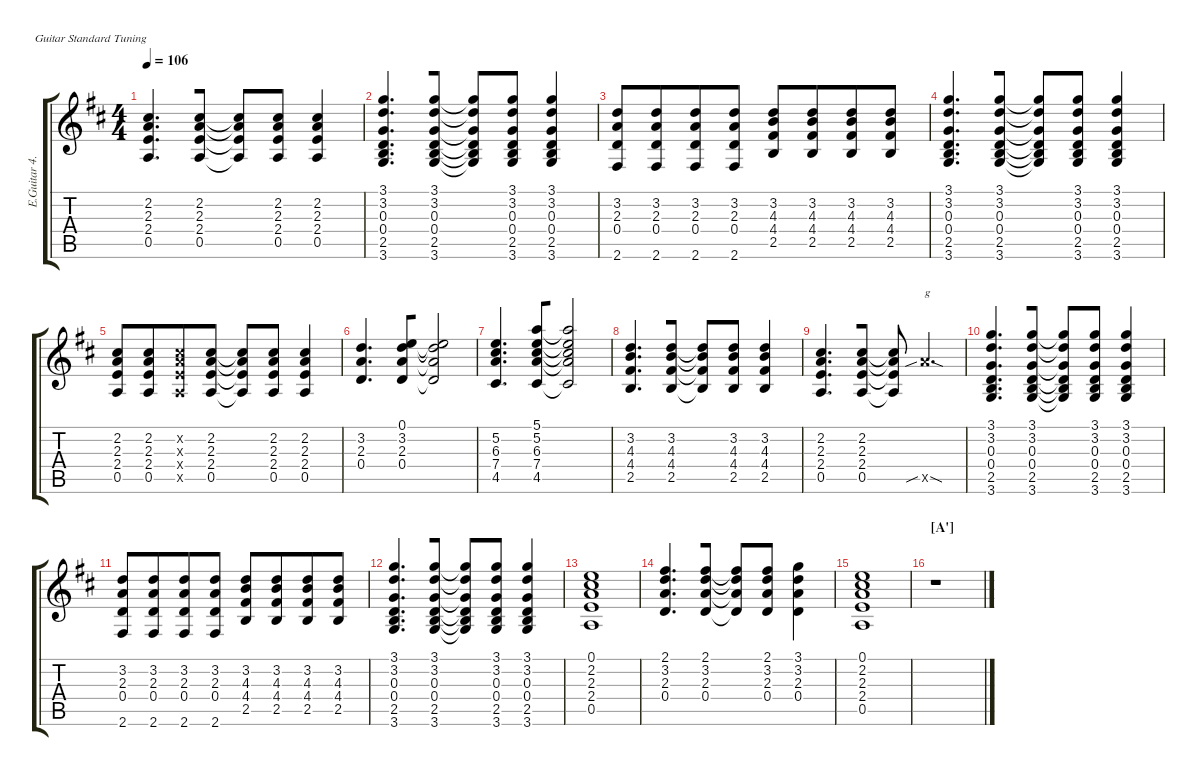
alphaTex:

\defaultSystemsLayout 4
\hideDynamics
\track ("E.Guitar 4." "E.Guitar 4.") {defaultSystemsLayout 4 instrument overdrivenguitar}
\staff {score tabs}
\tuning (E4 B3 G3 D3 A2 E2)
\ts (4 4)
\tempo 106
\clef g2
\ks d
(0.5{acc forcenatural} 2.4{acc forcenatural} 2.3{acc forcenatural} 2.2{acc #}).4{d dy mf beam Up beam merge} (0.5{acc forcenatural} 2.4{acc forcenatural} 2.3{acc forcenatural} 2.2{acc #}).8{beam Up beam split} (0.5{t acc forcenatural} 2.4{t acc forcenatural} 2.3{t acc forcenatural} 2.2{t acc #}).8{beam Up} (0.5{acc forcenatural} 2.4{acc forcenatural} 2.3{acc forcenatural} 2.2{acc #}).8{beam Up} (0.5{acc forcenatural} 2.4{acc forcenatural} 2.3{acc forcenatural} 2.2{acc #}).4{beam Up} |
(3.6{acc forcenatural} 2.5{acc forcenatural} 3.1{acc forcenatural} 3.2{acc forcenatural} 0.3{acc forcenatural} 0.4{acc forcenatural}).4{d beam Up beam merge} (3.6{acc forcenatural} 2.5{acc forcenatural} 3.1{acc forcenatural} 3.2{acc forcenatural} 0.3{acc forcenatural} 0.4{acc forcenatural}).8{beam Up beam split} (3.6{t acc forcenatural} 2.5{t acc forcenatural} 3.1{t acc forcenatural} 3.2{t acc forcenatural} 0.3{t acc forcenatural} 0.4{t acc forcenatural}).8{beam Up} (3.6{acc forcenatural} 2.5{acc forcenatural} 3.1{acc forcenatural} 3.2{acc forcenatural} 0.3{acc forcenatural} 0.4{acc forcenatural}).8{beam Up} (3.6{acc forcenatural} 2.5{acc forcenatural} 3.1{acc forcenatural} 3.2{acc forcenatural} 0.3{acc forcenatural} 0.4{acc forcenatural}).4{beam Up} |
(2.6{acc #} 2.3{acc forcenatural} 3.2{acc forcenatural} 0.4{acc forcenatural}).8{beam Up beam merge} (2.6{acc #} 3.2{acc forcenatural} 2.3{acc forcenatural} 0.4{acc forcenatural}).8{beam Up beam merge} (2.6{acc #} 3.2{acc forcenatural} 2.3{acc forcenatural} 0.4{acc forcenatural}).8{beam Up beam merge} (2.6{acc #} 3.2{acc forcenatural} 2.3{acc forcenatural} 0.4{acc forcenatural}).8{beam Up} (2.5{acc forcenatural} 4.4{acc #} 4.3{acc forcenatural} 3.2{acc forcenatural}).8{beam Up beam merge} (2.5{acc forcenatural} 4.4{acc #} 3.2{acc forcenatural} 4.3{acc forcenatural}).8{beam Up beam merge} (2.5{acc forcenatural} 4.4{acc #} 3.2{acc forcenatural} 4.3{acc forcenatural}).8{beam Up beam merge} (2.5{acc forcenatural} 4.4{acc #} 3.2{acc forcenatural} 4.3{acc forcenatural}).8{beam Up} |
(3.6{acc forcenatural} 2.5{acc forcenatural} 3.1{acc forcenatural} 3.2{acc forcenatural} 0.3{acc forcenatural} 0.4{acc forcenatural}).4{d beam Up beam merge} (3.6{acc forcenatural} 2.5{acc forcenatural} 3.1{acc forcenatural} 3.2{acc forcenatural} 0.3{acc forcenatural} 0.4{acc forcenatural}).8{beam Up beam split} (3.6{t acc forcenatural} 2.5{t acc forcenatural} 3.1{t acc forcenatural} 3.2{t acc forcenatural} 0.3{t acc forcenatural} 0.4{t acc forcenatural}).8{beam Up} (3.6{acc forcenatural} 2.5{acc forcenatural} 3.1{acc forcenatural} 3.2{acc forcenatural} 0.3{acc forcenatural} 0.4{acc forcenatural}).8{beam Up} (3.6{acc forcenatural} 2.5{acc forcenatural} 3.1{acc forcenatural} 3.2{acc forcenatural} 0.3{acc forcenatural} 0.4{acc forcenatural}).4{beam Up} |
(0.5{acc forcenatural} 2.4{acc forcenatural} 2.3{acc forcenatural} 2.2{acc #}).8{beam Up beam merge} (0.5{acc forcenatural} 2.4{acc forcenatural} 2.3{acc forcenatural} 2.2{acc #}).8{beam Up beam merge} (0.5{x acc forcenatural} 2.4{x acc forcenatural} 2.3{x acc forcenatural} 2.2{x acc #}).8{beam Up} (0.5{acc forcenatural} 2.4{acc forcenatural} 2.3{acc forcenatural} 2.2{acc #}).8{beam Up} (0.5{t acc forcenatural} 2.4{t acc forcenatural} 2.3{t acc forcenatural} 2.2{t acc #}).8{beam Up} (0.5{acc forcenatural} 2.4{acc forcenatural} 2.3{acc forcenatural} 2.2{acc #}).8{beam Up} (0.5{acc forcenatural} 2.4{acc forcenatural} 2.3{acc forcenatural} 2.2{acc #}).4{beam Up} |
(0.4{acc forcenatural} 2.3{acc forcenatural} 3.2{acc forcenatural}).4{d beam Up beam merge} (0.4{acc forcenatural} 2.3{acc forcenatural} 3.2{acc forcenatural} 0.1{acc forcenatural}).8{beam Up beam merge} (0.4{t acc forcenatural} 2.3{t acc forcenatural} 3.2{t acc forcenatural} 0.1{t acc forcenatural}).2{beam Up} |
(4.5{acc #} 7.4{acc forcenatural} 6.3{acc #} 5.2{acc forcenatural}).4{d beam Up beam merge} (4.5{acc #} 7.4{acc forcenatural} 6.3{acc #} 5.2{acc forcenatural} 5.1{acc forcenatural}).8{beam Down beam merge} (4.5{t acc #} 7.4{t acc forcenatural} 6.3{t acc #} 5.2{t acc forcenatural} 5.1{t acc forcenatural}).2{beam Down} |
(2.5{acc forcenatural} 4.4{acc #} 3.2{acc forcenatural} 4.3{acc forcenatural}).4{d beam Up beam merge} (2.5{acc forcenatural} 4.4{acc #} 3.2{acc forcenatural} 4.3{acc forcenatural}).8{beam Up} (2.5{t acc forcenatural} 4.4{t acc #} 3.2{t acc forcenatural} 4.3{t acc forcenatural}).8{beam Up} (2.5{acc forcenatural} 4.4{acc #} 3.2{acc forcenatural} 4.3{acc forcenatural}).8{beam Up} (2.5{acc forcenatural} 4.4{acc #} 3.2{acc forcenatural} 4.3{acc forcenatural}).4{beam Up} |
(0.5{acc forcenatural} 2.4{acc forcenatural} 2.3{acc forcenatural} 2.2{acc #}).4{d beam Up beam merge} (0.5{acc forcenatural} 2.4{acc forcenatural} 2.3{acc forcenatural} 2.2{acc #}).8{beam Up beam split} (0.5{t acc forcenatural} 2.4{t acc forcenatural} 2.3{t acc forcenatural} 2.2{t acc #}).8{beam Up} 12.5{sib sod x acc forcenatural}.4{d txt "g" beam Up} |
(3.6{acc forcenatural} 2.5{acc forcenatural} 3.1{acc forcenatural} 3.2{acc forcenatural} 0.3{acc forcenatural} 0.4{acc forcenatural}).4{d beam Up beam merge} (3.6{acc forcenatural} 2.5{acc forcenatural} 3.1{acc forcenatural} 3.2{acc forcenatural} 0.3{acc forcenatural} 0.4{acc forcenatural}).8{beam Up beam split} (3.6{t acc forcenatural} 2.5{t acc forcenatural} 3.1{t acc forcenatural} 3.2{t acc forcenatural} 0.3{t acc forcenatural} 0.4{t acc forcenatural}).8{beam Up} (3.6{acc forcenatural} 2.5{acc forcenatural} 3.1{acc forcenatural} 3.2{acc forcenatural} 0.3{acc forcenatural} 0.4{acc forcenatural}).8{beam Up} (3.6{acc forcenatural} 2.5{acc forcenatural} 3.1{acc forcenatural} 3.2{acc forcenatural} 0.3{acc forcenatural} 0.4{acc forcenatural}).4{beam Up} |
(2.6{acc #} 2.3{acc forcenatural} 3.2{acc forcenatural} 0.4{acc forcenatural}).8{beam Up beam merge} (2.6{acc #} 3.2{acc forcenatural} 2.3{acc forcenatural} 0.4{acc forcenatural}).8{beam Up beam merge} (2.6{acc #} 3.2{acc forcenatural} 2.3{acc forcenatural} 0.4{acc forcenatural}).8{beam Up beam merge} (2.6{acc #} 3.2{acc forcenatural} 2.3{acc forcenatural} 0.4{acc forcenatural}).8{beam Up} (2.5{acc forcenatural} 4.4{acc #} 4.3{acc forcenatural} 3.2{acc forcenatural}).8{beam Up beam merge} (2.5{acc forcenatural} 4.4{acc #} 3.2{acc forcenatural} 4.3{acc forcenatural}).8{beam Up beam merge} (2.5{acc forcenatural} 4.4{acc #} 3.2{acc forcenatural} 4.3{acc forcenatural}).8{beam Up beam merge} (2.5{acc forcenatural} 4.4{acc #} 3.2{acc forcenatural} 4.3{acc forcenatural}).8{beam Up} |
(3.6{acc forcenatural} 2.5{acc forcenatural} 3.1{acc forcenatural} 3.2{acc forcenatural} 0.3{acc forcenatural} 0.4{acc forcenatural}).4{d beam Up beam merge} (3.6{acc forcenatural} 2.5{acc forcenatural} 3.1{acc forcenatural} 3.2{acc forcenatural} 0.3{acc forcenatural} 0.4{acc forcenatural}).8{beam Up beam split} (3.6{t acc forcenatural} 2.5{t acc forcenatural} 3.1{t acc forcenatural} 3.2{t acc forcenatural} 0.3{t acc forcenatural} 0.4{t acc forcenatural}).8{beam Up} (3.6{acc forcenatural} 2.5{acc forcenatural} 3.1{acc forcenatural} 3.2{acc forcenatural} 0.3{acc forcenatural} 0.4{acc forcenatural}).8{beam Up} (3.6{acc forcenatural} 2.5{acc forcenatural} 3.1{acc forcenatural} 3.2{acc forcenatural} 0.3{acc forcenatural} 0.4{acc forcenatural}).4{beam Up} |
(0.5{acc forcenatural} 2.4{acc forcenatural} 2.3{acc forcenatural} 2.2{acc #} 0.1{acc forcenatural}).1{beam Up beam merge} |
(0.4{acc forcenatural} 2.3{acc forcenatural} 3.2{acc forcenatural} 2.1{acc #}).4{d beam Up beam merge} (0.4{acc forcenatural} 2.3{acc forcenatural} 3.2{acc forcenatural} 2.1{acc #}).8{beam Up beam split} (0.4{t acc forcenatural} 2.3{t acc forcenatural} 3.2{t acc forcenatural} 2.1{t acc #}).8{beam Up} (0.4{acc forcenatural} 2.3{acc forcenatural} 3.2{acc forcenatural} 2.1{acc #}).8{beam Up} (0.4{acc forcenatural} 2.3{acc forcenatural} 3.2{acc forcenatural} 3.1{acc forcenatural}).4{beam Down} |
(0.5{acc forcenatural} 2.4{acc forcenatural} 2.2{acc #} 2.3{acc forcenatural} 0.1{acc forcenatural}).1{beam Up} |
\section ("A'" "")
r.1{beam Down}
